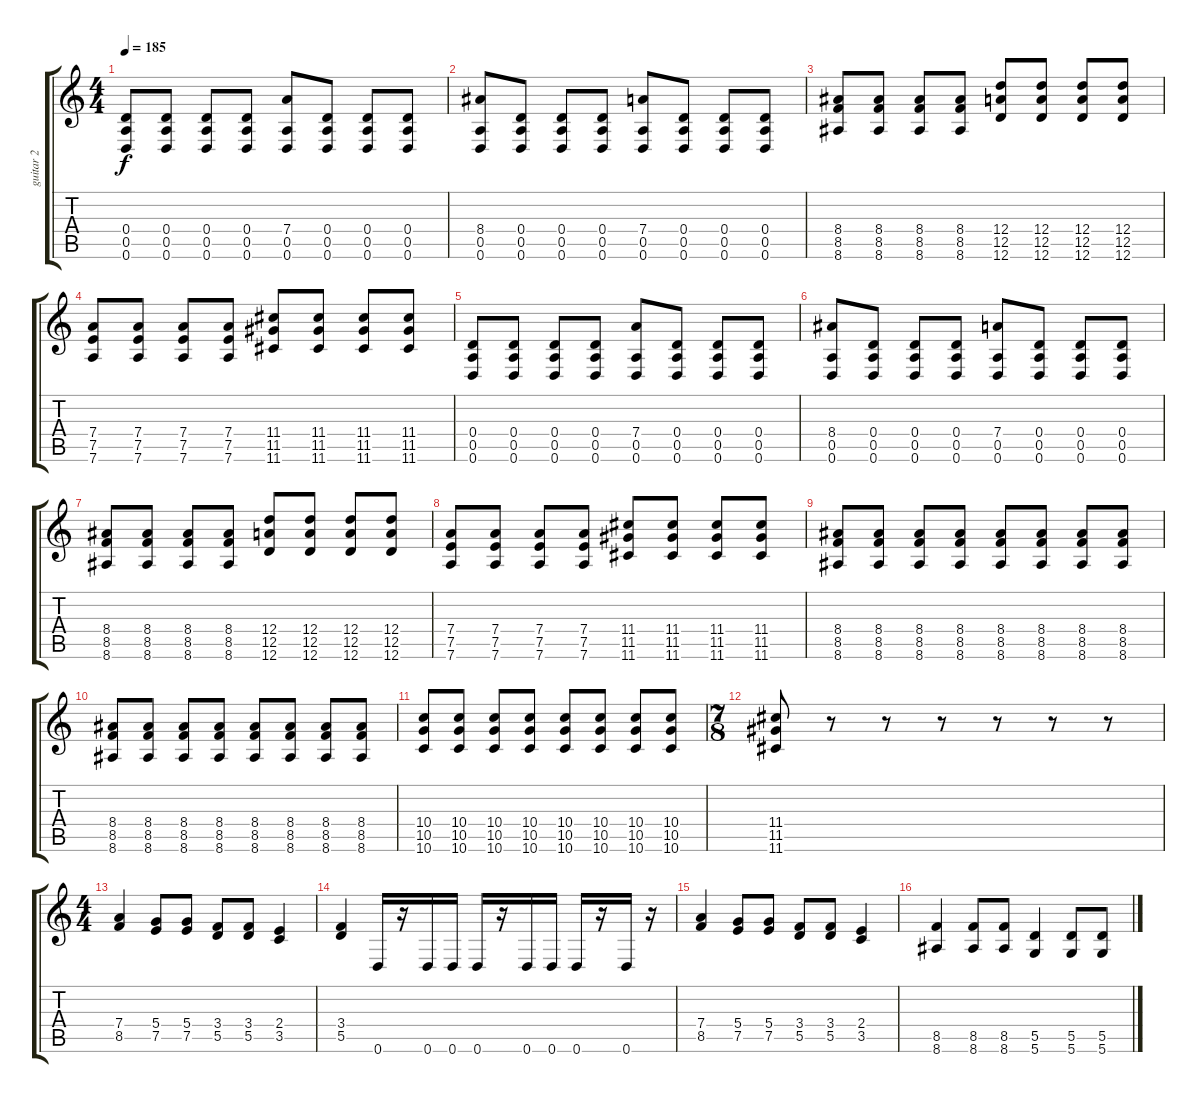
\track ("guitar 2" "guitar 2") {instrument overdrivenguitar}
\staff {score tabs}
\tuning (E4 B3 G3 D3 A2 D2) {hide}
\ts (4 4)
\tempo 185
\clef g2
\ks c
(0.4 0.5 0.6).8{dy f} (0.4 0.5 0.6).8 (0.4 0.5 0.6).8 (0.4 0.5 0.6).8 (7.4 0.5 0.6).8 (0.4 0.5 0.6).8 (0.4 0.5 0.6).8 (0.4 0.5 0.6).8 |
(8.4 0.5 0.6).8 (0.4 0.5 0.6).8 (0.4 0.5 0.6).8 (0.4 0.5 0.6).8 (7.4 0.5 0.6).8 (0.4 0.5 0.6).8 (0.4 0.5 0.6).8 (0.4 0.5 0.6).8 |
(8.4 8.5 8.6).8 (8.4 8.5 8.6).8 (8.4 8.5 8.6).8 (8.4 8.5 8.6).8 (12.4 12.5 12.6).8 (12.4 12.5 12.6).8 (12.4 12.5 12.6).8 (12.4 12.5 12.6).8 |
(7.4 7.5 7.6).8 (7.4 7.5 7.6).8 (7.4 7.5 7.6).8 (7.4 7.5 7.6).8 (11.4 11.5 11.6).8 (11.4 11.5 11.6).8 (11.4 11.5 11.6).8 (11.4 11.5 11.6).8 |
(0.4 0.5 0.6).8 (0.4 0.5 0.6).8 (0.4 0.5 0.6).8 (0.4 0.5 0.6).8 (7.4 0.5 0.6).8 (0.4 0.5 0.6).8 (0.4 0.5 0.6).8 (0.4 0.5 0.6).8 |
(8.4 0.5 0.6).8 (0.4 0.5 0.6).8 (0.4 0.5 0.6).8 (0.4 0.5 0.6).8 (7.4 0.5 0.6).8 (0.4 0.5 0.6).8 (0.4 0.5 0.6).8 (0.4 0.5 0.6).8 |
(8.4 8.5 8.6).8 (8.4 8.5 8.6).8 (8.4 8.5 8.6).8 (8.4 8.5 8.6).8 (12.4 12.5 12.6).8 (12.4 12.5 12.6).8 (12.4 12.5 12.6).8 (12.4 12.5 12.6).8 |
(7.4 7.5 7.6).8 (7.4 7.5 7.6).8 (7.4 7.5 7.6).8 (7.4 7.5 7.6).8 (11.4 11.5 11.6).8 (11.4 11.5 11.6).8 (11.4 11.5 11.6).8 (11.4 11.5 11.6).8 |
(8.4 8.5 8.6).8 (8.4 8.5 8.6).8 (8.4 8.5 8.6).8 (8.4 8.5 8.6).8 (8.4 8.5 8.6).8 (8.4 8.5 8.6).8 (8.4 8.5 8.6).8 (8.4 8.5 8.6).8 |
(8.4 8.5 8.6).8 (8.4 8.5 8.6).8 (8.4 8.5 8.6).8 (8.4 8.5 8.6).8 (8.4 8.5 8.6).8 (8.4 8.5 8.6).8 (8.4 8.5 8.6).8 (8.4 8.5 8.6).8 |
(10.4 10.5 10.6).8 (10.4 10.5 10.6).8 (10.4 10.5 10.6).8 (10.4 10.5 10.6).8 (10.4 10.5 10.6).8 (10.4 10.5 10.6).8 (10.4 10.5 10.6).8 (10.4 10.5 10.6).8 |
\ts (7 8)
(11.4 11.5 11.6).8 r.8 r.8 r.8 r.8 r.8 r.8 |
\ts (4 4)
(7.4 8.5).4 (5.4 7.5).8 (5.4 7.5).8 (3.4 5.5).8 (3.4 5.5).8 (2.4 3.5).4 |
(3.4 5.5).4 0.6.16 r.16 0.6.16 0.6.16 0.6.16 r.16 0.6.16 0.6.16 0.6.16 r.16 0.6.16 r.16 |
(7.4 8.5).4 (5.4 7.5).8 (5.4 7.5).8 (3.4 5.5).8 (3.4 5.5).8 (2.4 3.5).4 |
(8.5 8.6).4 (8.5 8.6).8 (8.5 8.6).8 (5.5 5.6).4 (5.5 5.6).8 (5.5 5.6).8
